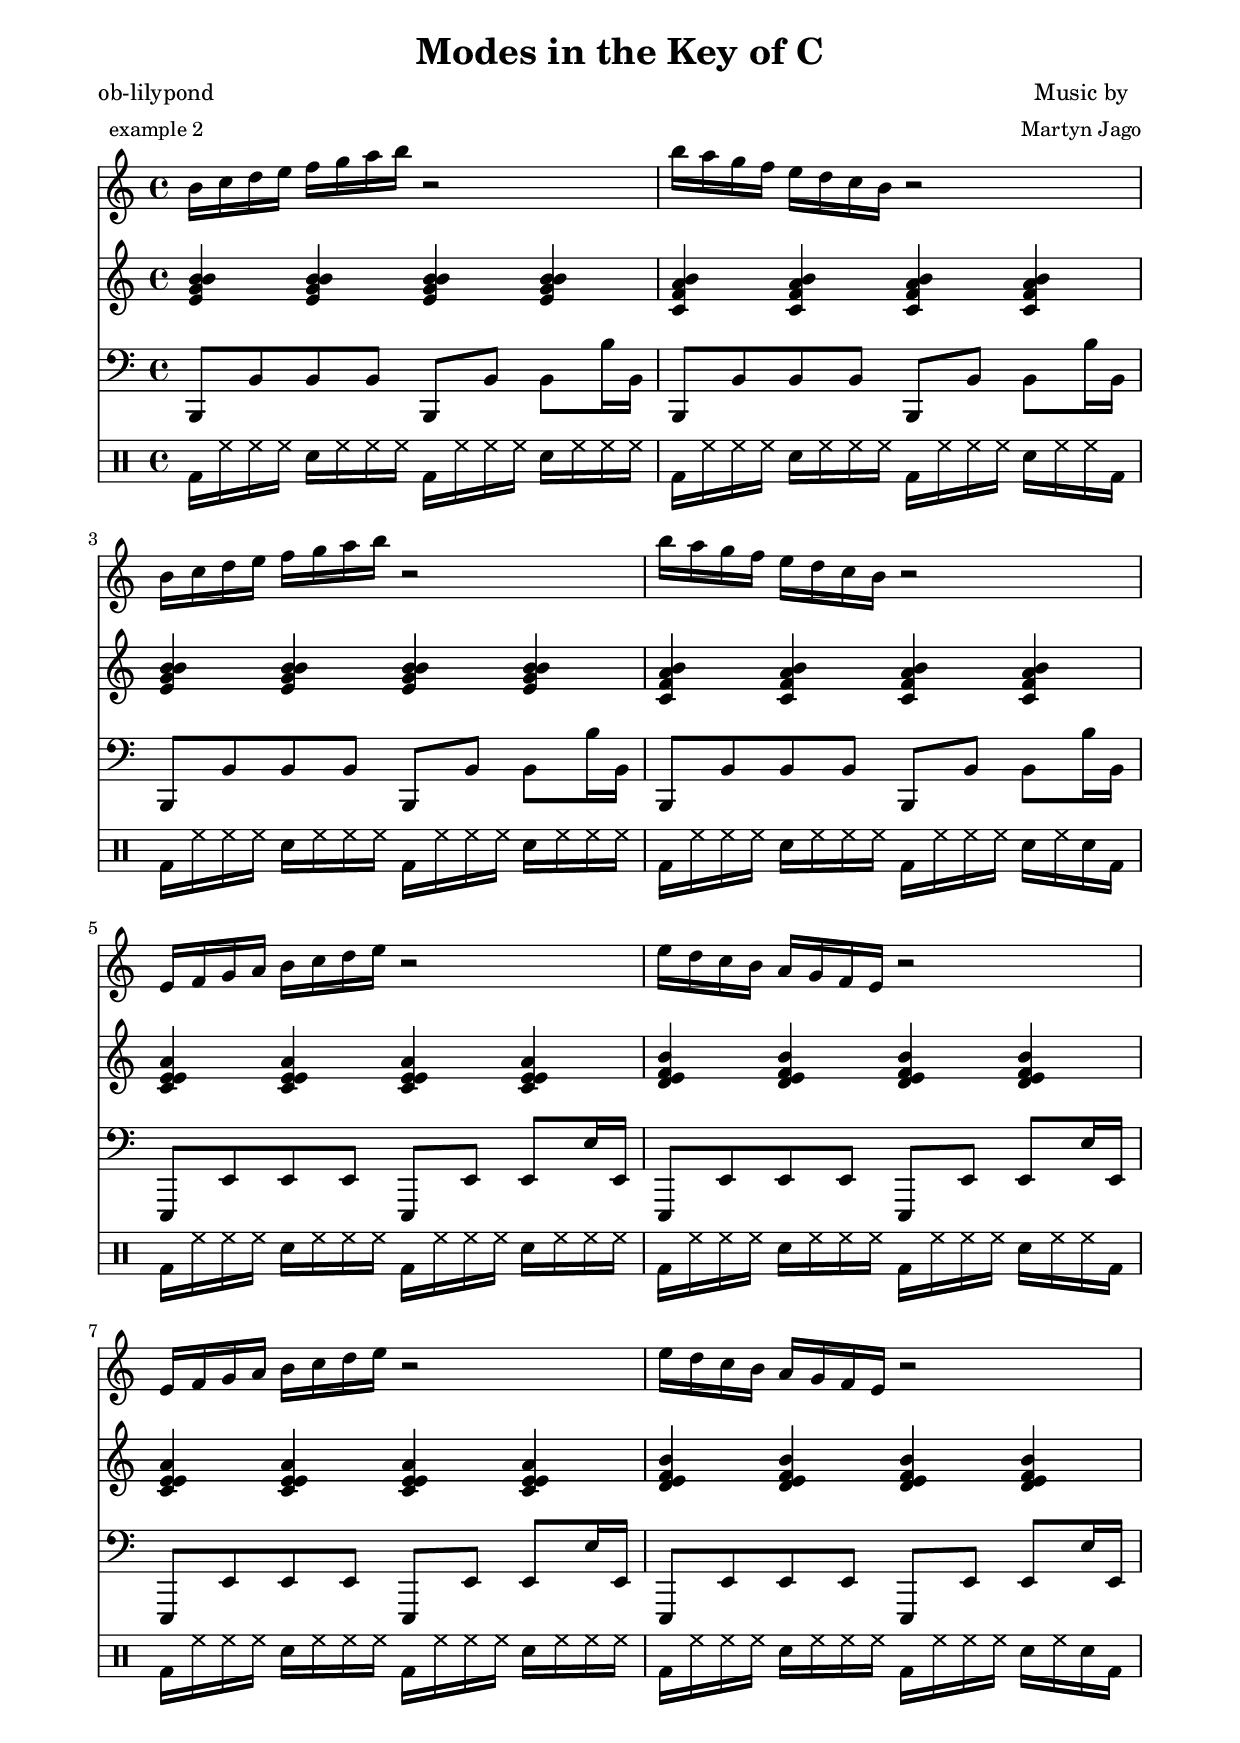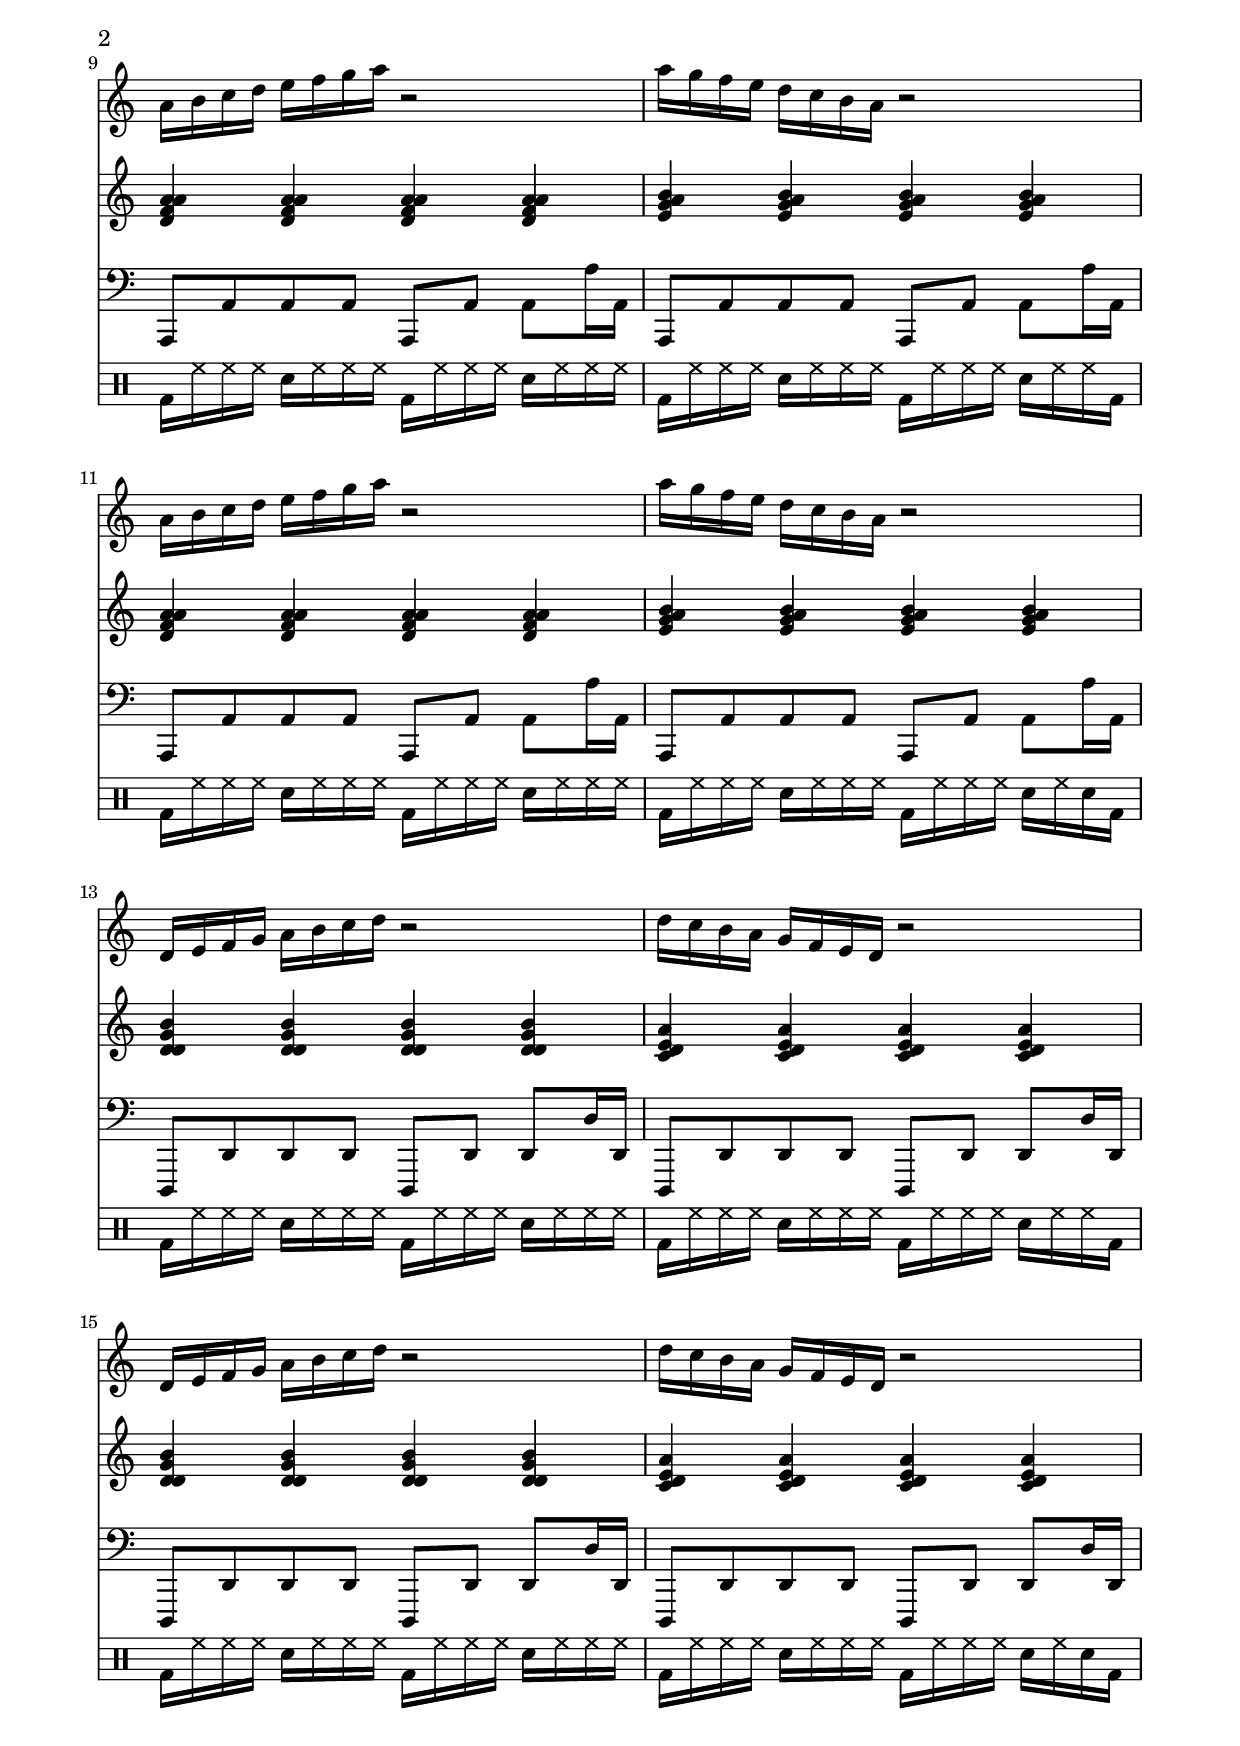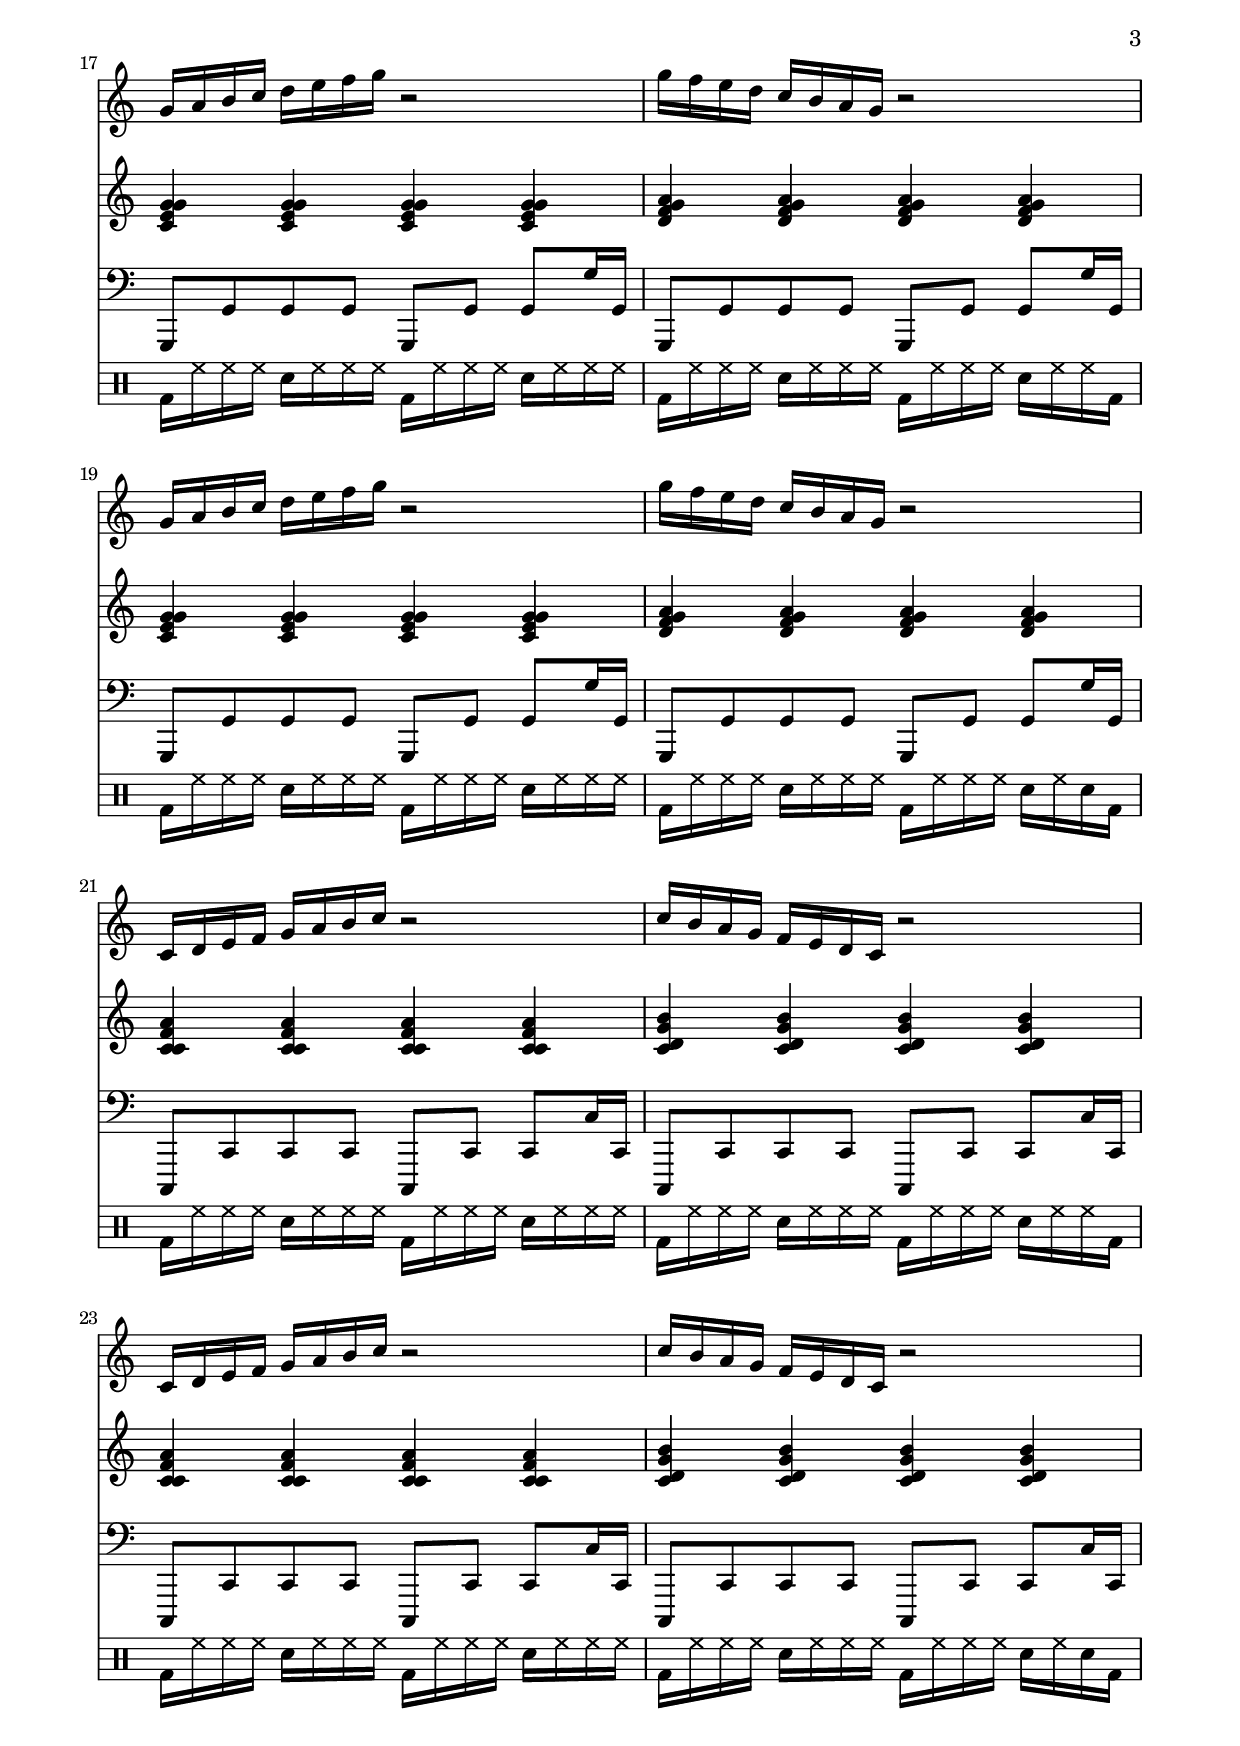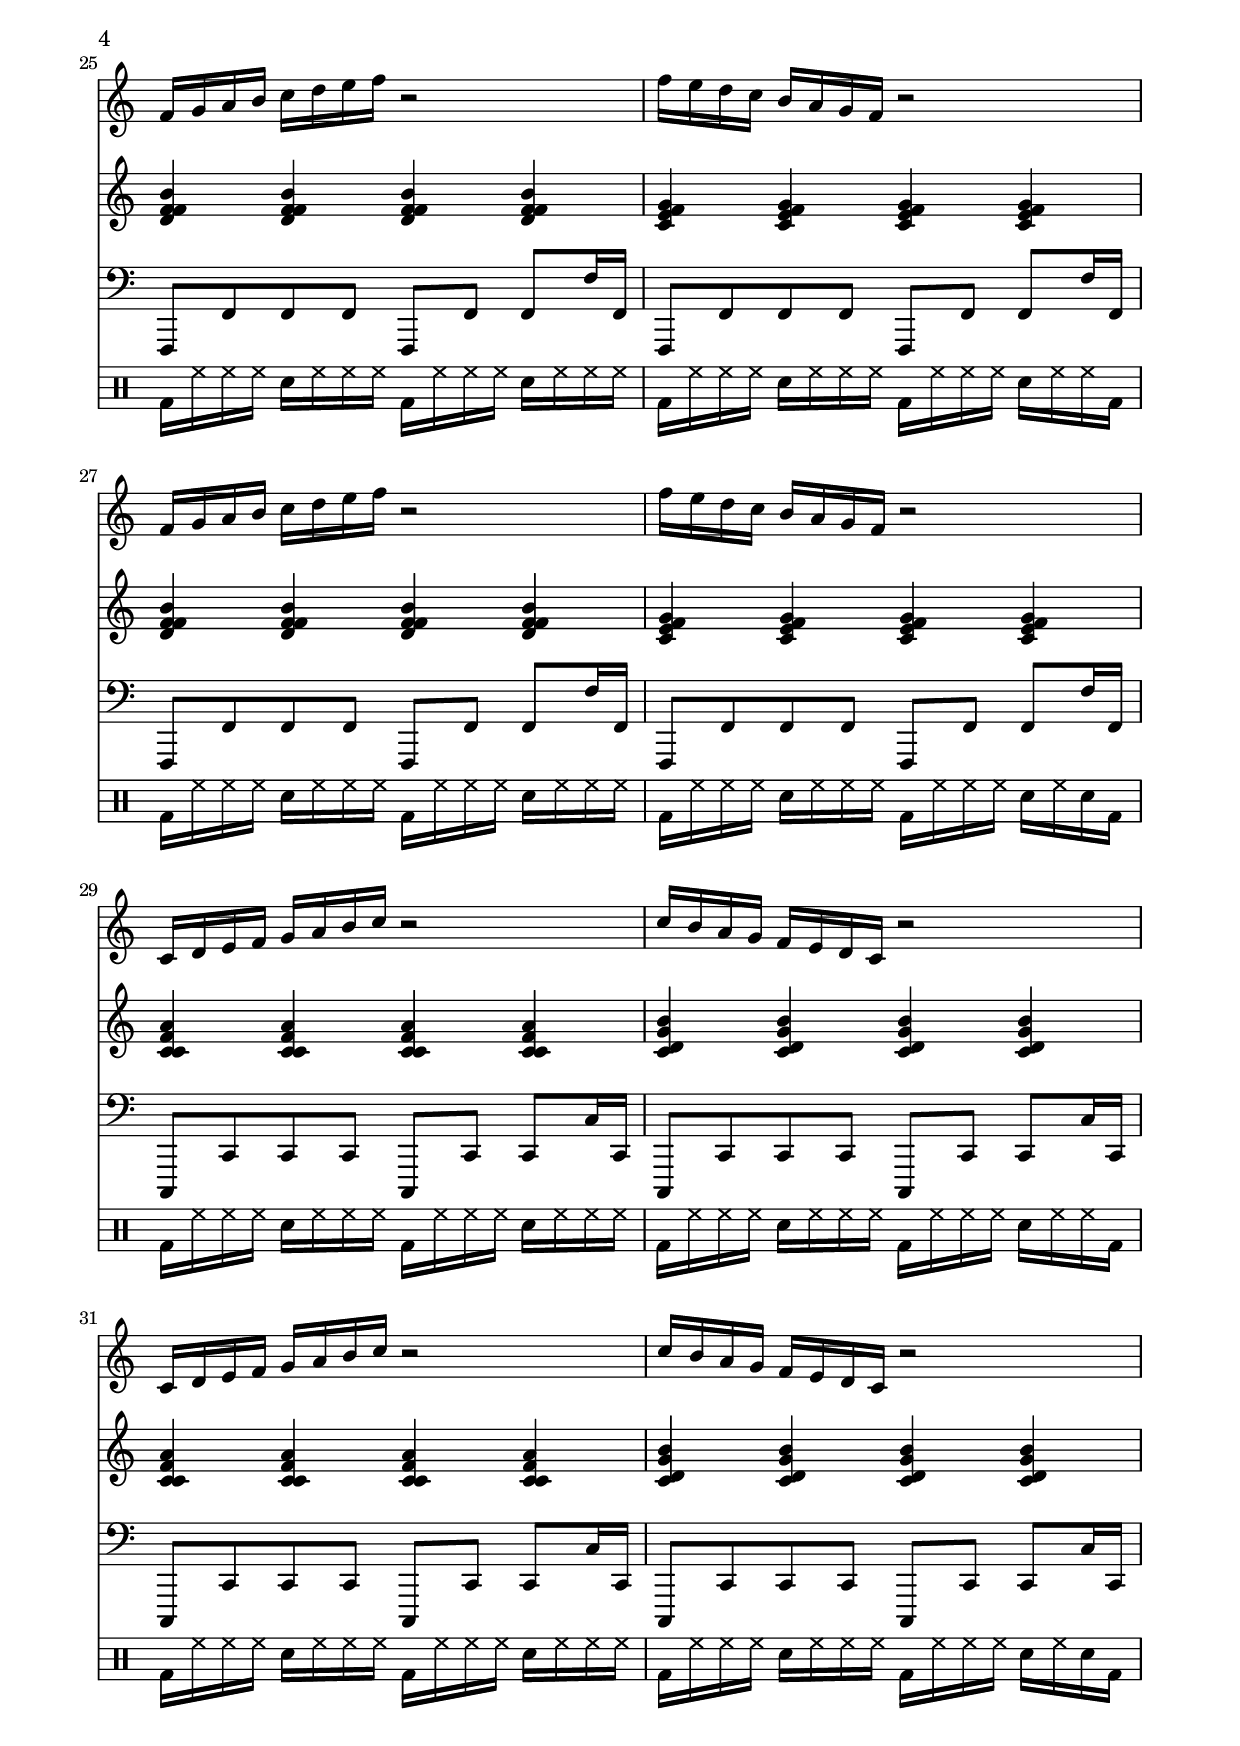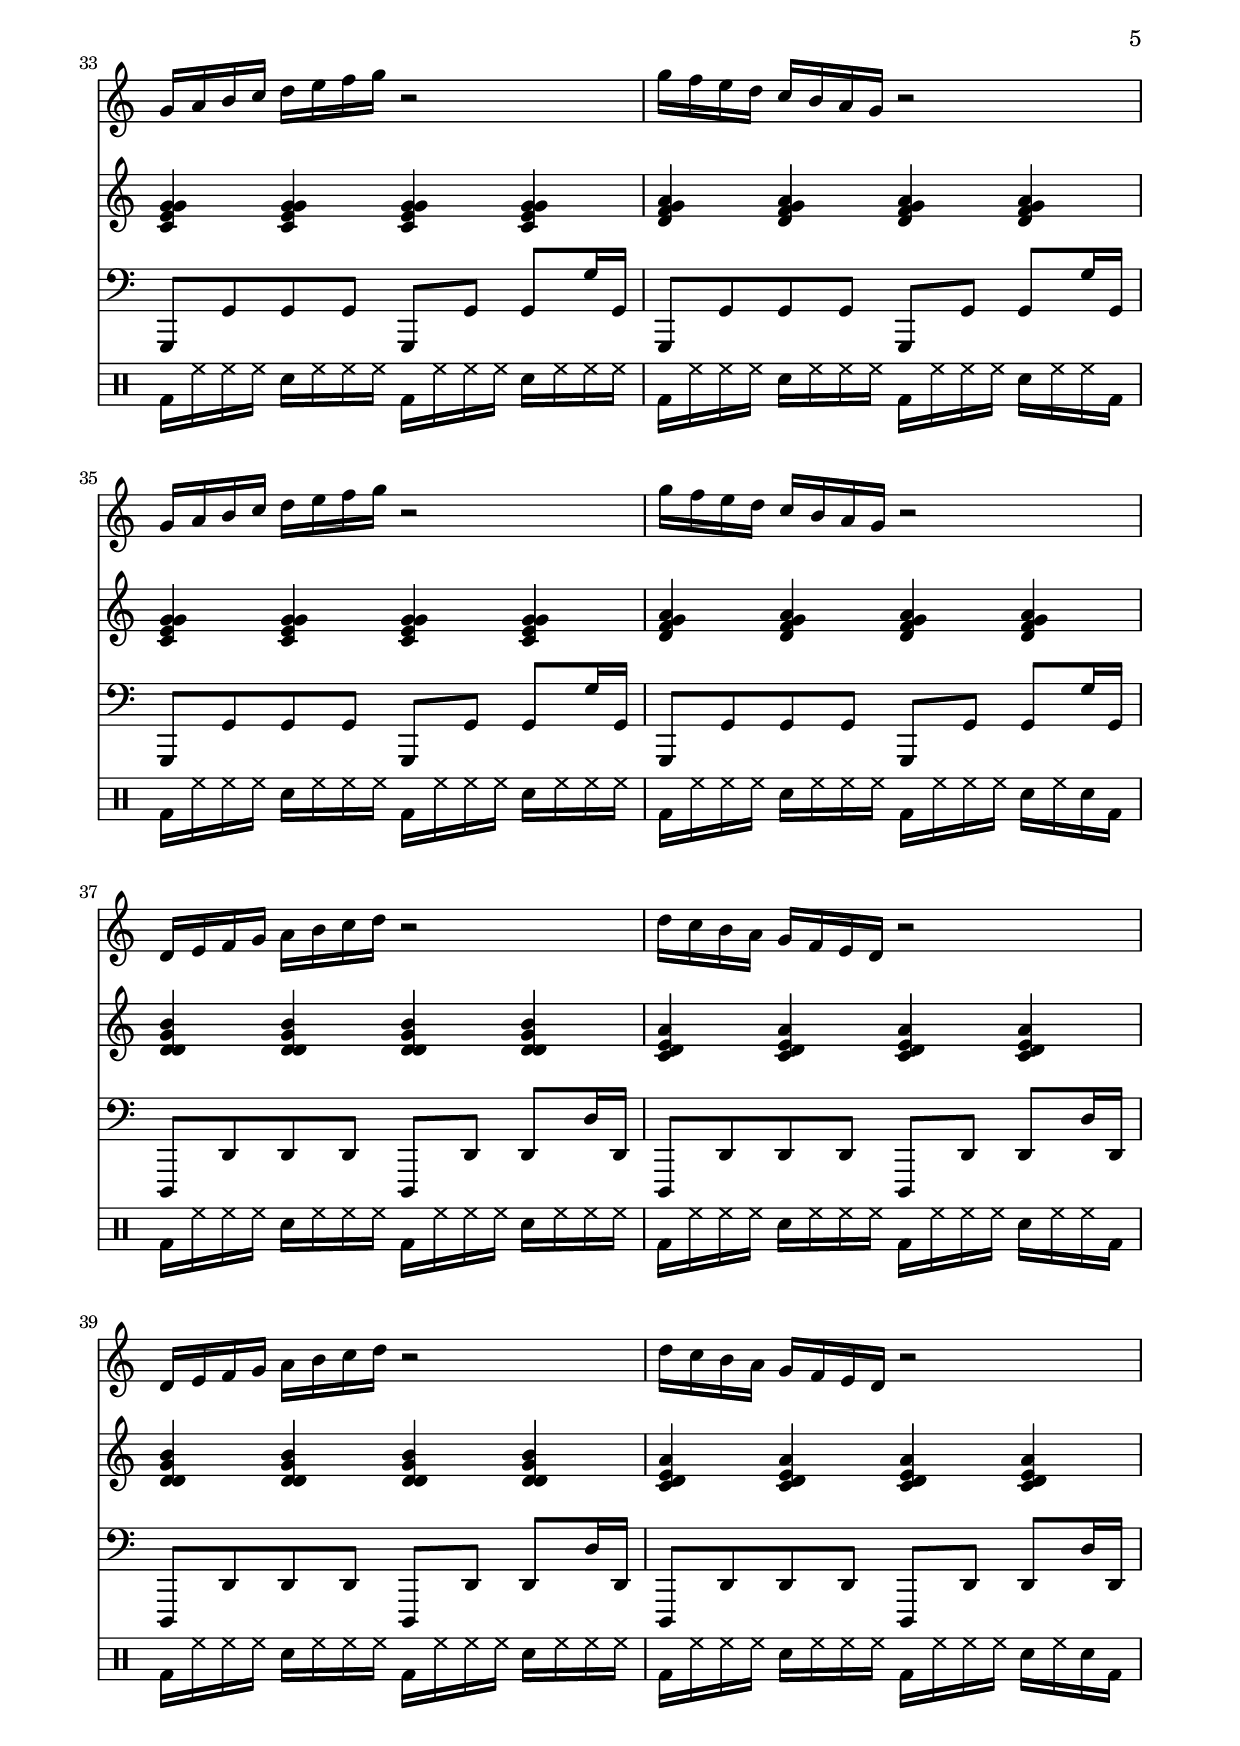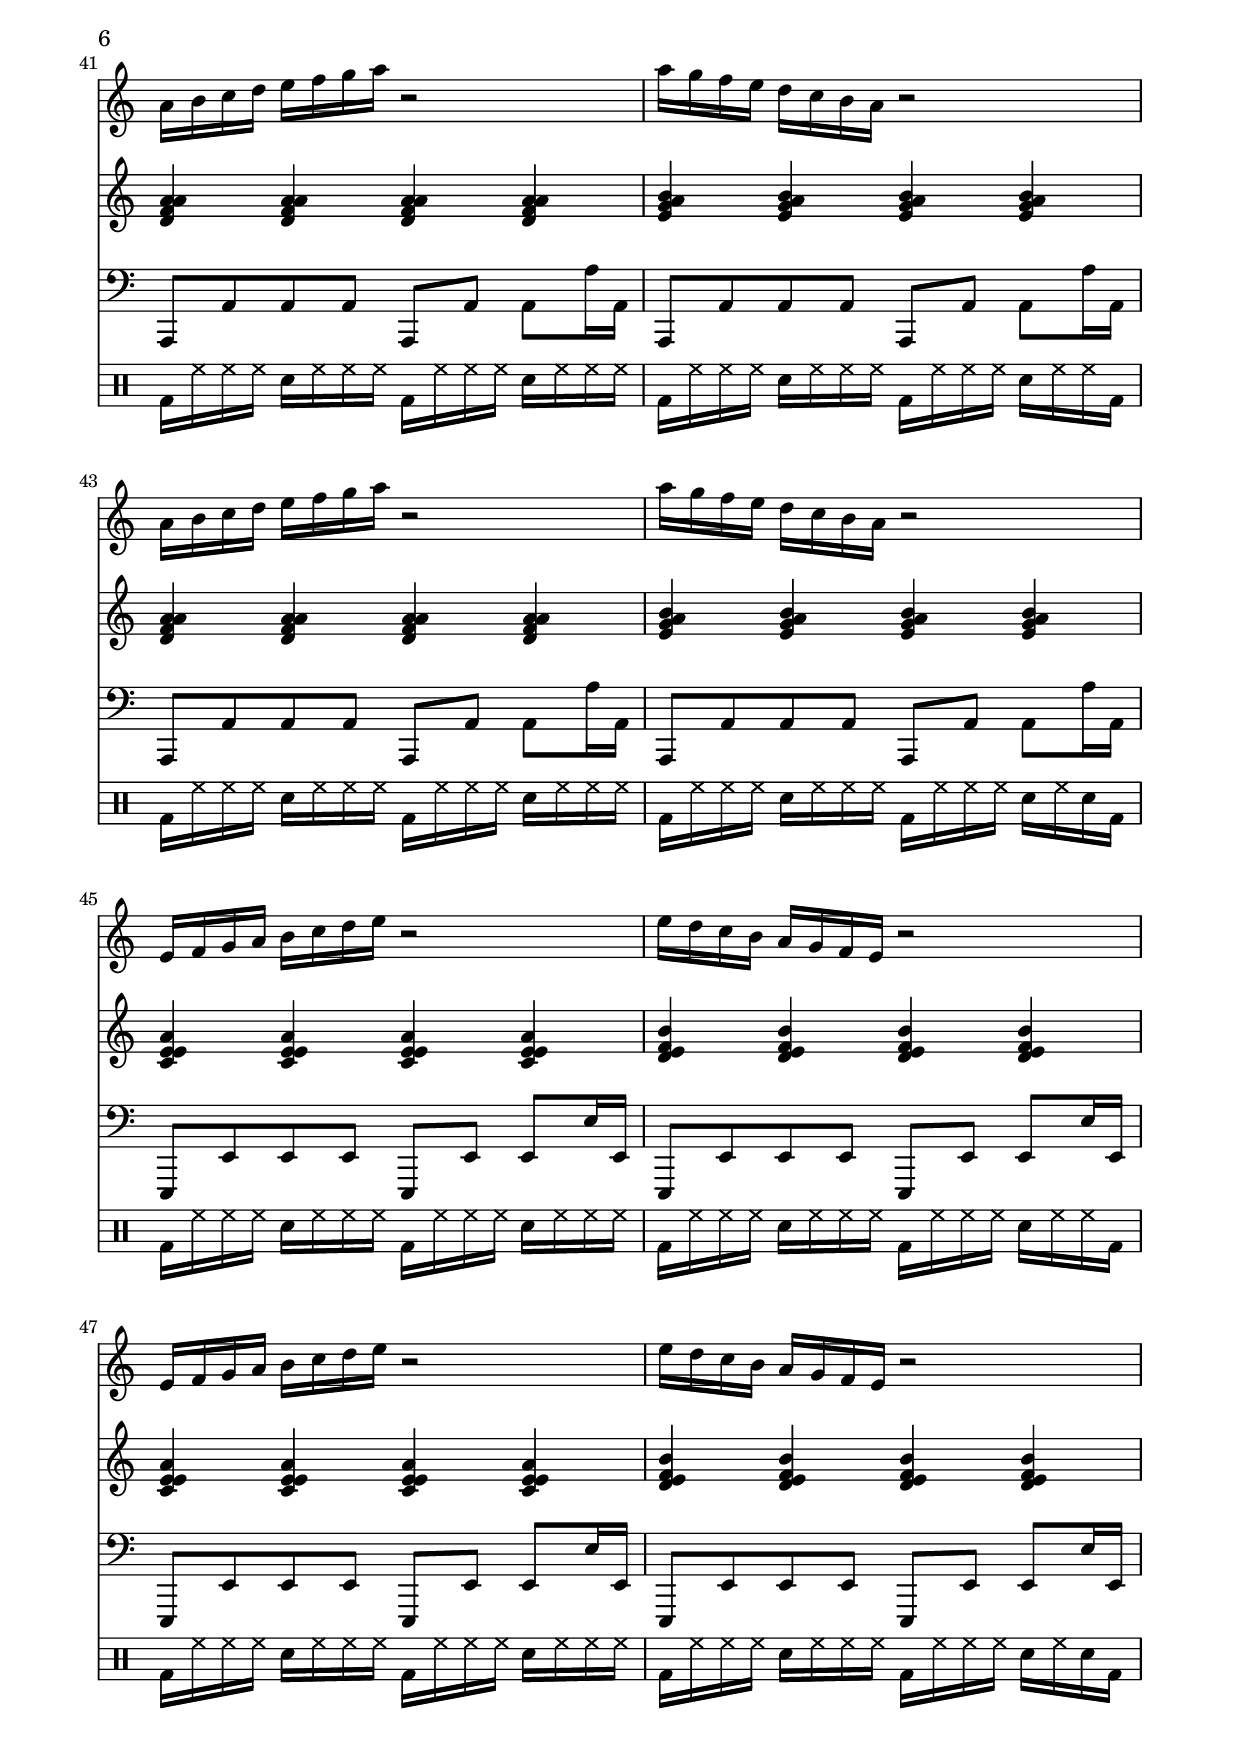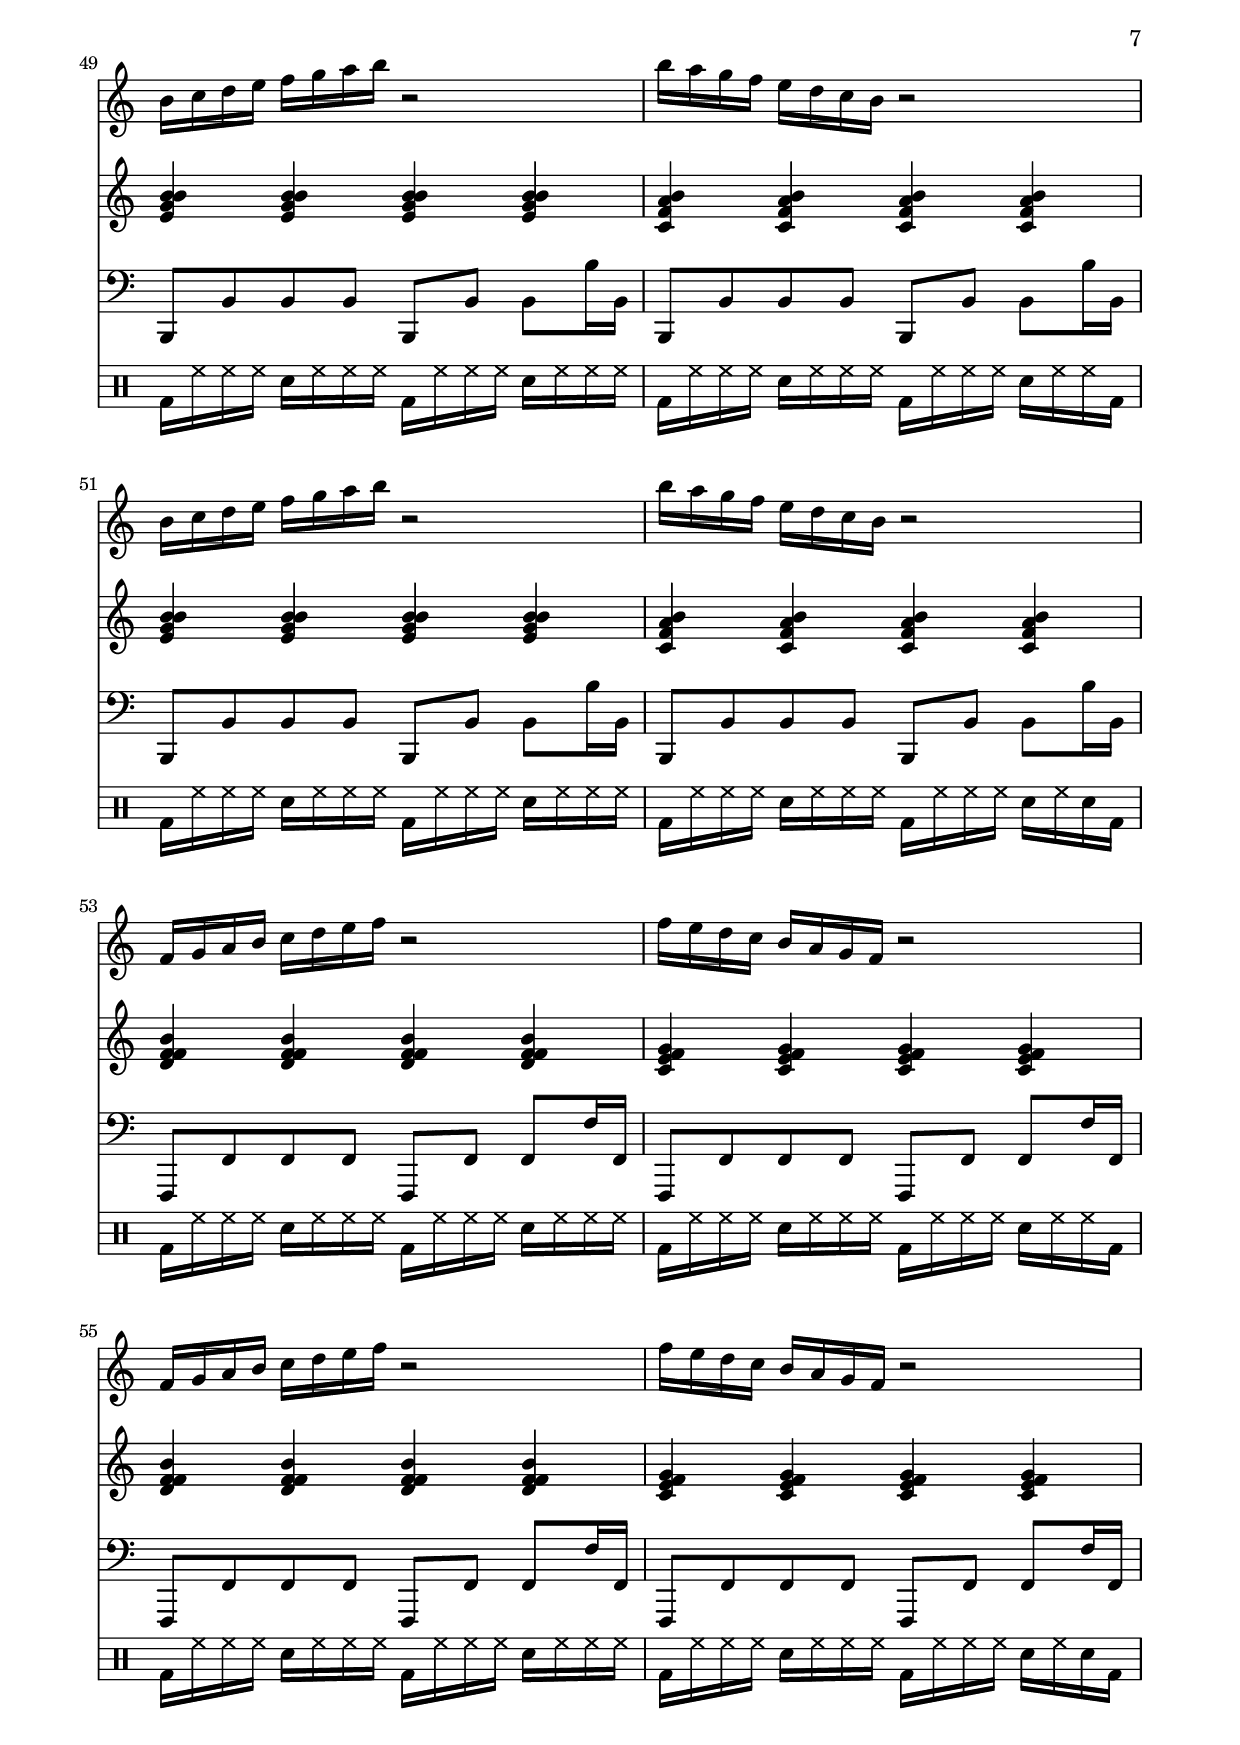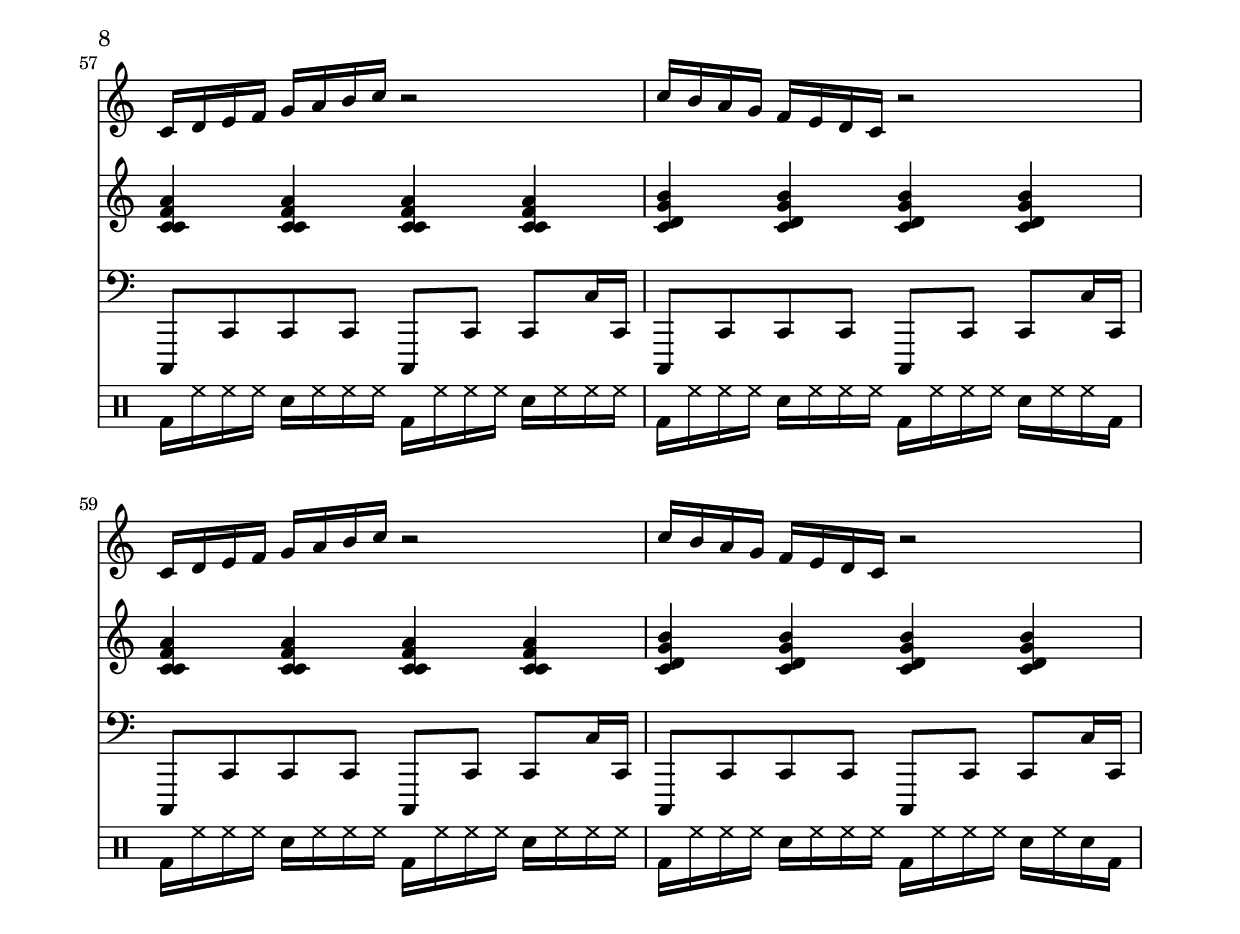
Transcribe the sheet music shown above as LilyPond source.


% [[file:~/.emacs.d/martyn/martyn/ob-lilypond/examples/arrange-mode/Modes-in-Key-of-C/modes-in-key-of-c.org::*Version][Version:1]]

\version "2.12.3"

% Version:1 ends here

% [[file:~/.emacs.d/martyn/martyn/ob-lilypond/examples/arrange-mode/Modes-in-Key-of-C/modes-in-key-of-c.org::*Arpeggios][Arpeggios:1]]

Carp = {
  c'16 d'16 e'16 f'16 g'16 a'16 b'16 c''16 r2 
  c''16 b'16 a'16 g'16 f'16 e'16 d'16 c'16 r2 
}

Garp = {
  g'16 a'16 b'16 c''16 d''16 e''16 f''16 g''16 r2 
  g''16 f''16 e''16 d''16 c''16 b'16 a'16 g'16 r2 
}

Darp = {
  d'16 e'16 f'16 g'16 a'16 b'16 c''16 d''16 r2 
  d''16 c''16 b'16 a'16 g'16 f'16 e'16 d'16 r2 
}

Aarp = {
  a'16 b'16 c''16 d''16 e''16 f''16 g''16 a''16 r2 
  a''16 g''16 f''16 e''16 d''16 c''16 b'16 a'16 r2 
}

Earp = {
  e'16 f'16 g'16 a'16 b'16 c''16 d''16 e''16 r2 
  e''16 d''16 c''16 b'16 a'16 g'16 f'16 e'16 r2 
}

Barp = {
  b'16 c''16 d''16 e''16 f''16 g''16 a''16 b''16 r2 
  b''16 a''16 g''16 f''16 e''16 d''16 c''16 b'16 r2 
}

Farp = {
  f'16 g'16 a'16 b'16 c''16 d''16 e''16 f''16 r2 
  f''16 e''16 d''16 c''16 b'16 a'16 g'16 f'16 r2 
}

% Arpeggios:1 ends here

% [[file:~/.emacs.d/martyn/martyn/ob-lilypond/examples/arrange-mode/Modes-in-Key-of-C/modes-in-key-of-c.org::*Triads][Triads:1]]

Ctriads = {
  < c' f'a'c'> 4< c' f'a'c'> 4< c' f'a'c'> 4< c' f'a'c'> 4
  < c' g'b'd'> 4< c' g'b'd'> 4< c' g'b'd'> 4< c' g'b'd'> 4
}

Gtriads = {
  < g' c'e'g'> 4< g' c'e'g'> 4< g' c'e'g'> 4< g' c'e'g'> 4
  < g' d'f'a'> 4< g' d'f'a'> 4< g' d'f'a'> 4< g' d'f'a'> 4
}

Dtriads = {
  < d' g'b'd'> 4< d' g'b'd'> 4< d' g'b'd'> 4< d' g'b'd'> 4
  < d' a'c'e'> 4< d' a'c'e'> 4< d' a'c'e'> 4< d' a'c'e'> 4
}

Atriads = {
  < a' d'f'a'> 4< a' d'f'a'> 4< a' d'f'a'> 4< a' d'f'a'> 4
  < a' e'g'b'> 4< a' e'g'b'> 4< a' e'g'b'> 4< a' e'g'b'> 4
}

Etriads = {
  < e' a'c'e'> 4< e' a'c'e'> 4< e' a'c'e'> 4< e' a'c'e'> 4
  < e' b'd'f'> 4< e' b'd'f'> 4< e' b'd'f'> 4< e' b'd'f'> 4
}

Btriads = {
  < b' e'g'b'> 4< b' e'g'b'> 4< b' e'g'b'> 4< b' e'g'b'> 4
  < b' f'a'c'> 4< b' f'a'c'> 4< b' f'a'c'> 4< b' f'a'c'> 4
}

Ftriads = {
  < f' b'd'f'> 4< f' b'd'f'> 4< f' b'd'f'> 4< f' b'd'f'> 4
  < f' c'e'g'> 4< f' c'e'g'> 4< f' c'e'g'> 4< f' c'e'g'> 4
}

% Triads:1 ends here

% [[file:~/.emacs.d/martyn/martyn/ob-lilypond/examples/arrange-mode/Modes-in-Key-of-C/modes-in-key-of-c.org::*Drums%2520(four%2520bars)][Drums-\(four-bars\):1]]

DrumsFourBars = {
  \drummode {
    bd16 hh16 hh16 hh16 sn16 hh16 hh16 hh16 
    bd16 hh16 hh16 hh16 sn16 hh16 hh16 hh16 |
    bd16 hh16 hh16 hh16 sn16 hh16 hh16 hh16 
    bd16 hh16 hh16 hh16 sn16 hh16 hh16 bd16 |
    bd16 hh16 hh16 hh16 sn16 hh16 hh16 hh16 
    bd16 hh16 hh16 hh16 sn16 hh16 hh16 hh16 |
    bd16 hh16 hh16 hh16 sn16 hh16 hh16 hh16 
    bd16 hh16 hh16 hh16 sn16 hh16 sn16 bd16 |
  }
}

% Drums-\(four-bars\):1 ends here

% [[file:~/.emacs.d/martyn/martyn/ob-lilypond/examples/arrange-mode/Modes-in-Key-of-C/modes-in-key-of-c.org::*Number%2520of%2520bars%2520to%2520compile%2520(showLastLength)][Number-of-bars-to-compile-\(showLastLength\):1]]

%  showLastLength = R1*8

% Number-of-bars-to-compile-\(showLastLength\):1 ends here

% [[file:~/.emacs.d/martyn/martyn/ob-lilypond/examples/arrange-mode/Modes-in-Key-of-C/modes-in-key-of-c.org::*Score][Score:1]]

\score {

<<

  \new Staff {
    \relative c' 
    \key c \major
    
     \set Staff.midiInstrument = #"acoustic grand"
      \Barp  \Barp
      \Earp  \Earp
      \Aarp  \Aarp
      \Darp  \Darp
      \Garp  \Garp
      \Carp  \Carp
      \Farp  \Farp

      \Carp  \Carp
      \Garp  \Garp
      \Darp  \Darp
      \Aarp  \Aarp
      \Earp  \Earp
      \Barp  \Barp
      \Farp  \Farp
      \Carp  \Carp
  }

  \new Staff {
    \relative c' 
    \key c \major
     \set Staff.midiInstrument = #"acoustic grand"
      \Btriads  \Btriads
      \Etriads  \Etriads
      \Atriads  \Atriads
      \Dtriads  \Dtriads
      \Gtriads  \Gtriads
      \Ctriads  \Ctriads
      \Ftriads  \Ftriads
      
      \Ctriads  \Ctriads
      \Gtriads  \Gtriads
      \Dtriads  \Dtriads
      \Atriads  \Atriads
      \Etriads  \Etriads
      \Btriads  \Btriads
      \Ftriads  \Ftriads
      \Ctriads  \Ctriads
 
  }

  \new Staff {
    \clef bass
    \relative c 
    \key c \major
     \set Staff.midiInstrument = #"slap bass 2"
    b,,8 b, b, b, b,, b, b, b16 b,16 | b,,8 b, b, b, b,, b, b, b16 b,16 | b,,8 b, b, b, b,, b, b, b16 b,16 | b,,8 b, b, b, b,, b, b, b16 b,16 | 
    e,,8 e, e, e, e,, e, e, e16 e,16 | e,,8 e, e, e, e,, e, e, e16 e,16 | e,,8 e, e, e, e,, e, e, e16 e,16 | e,,8 e, e, e, e,, e, e, e16 e,16 | 
    a,,8 a, a, a, a,, a, a, a16 a,16 | a,,8 a, a, a, a,, a, a, a16 a,16 | a,,8 a, a, a, a,, a, a, a16 a,16 | a,,8 a, a, a, a,, a, a, a16 a,16 | 
    d,,8 d, d, d, d,, d, d, d16 d,16 | d,,8 d, d, d, d,, d, d, d16 d,16 | d,,8 d, d, d, d,, d, d, d16 d,16 | d,,8 d, d, d, d,, d, d, d16 d,16 | 
    g,,8 g, g, g, g,, g, g, g16 g,16 | g,,8 g, g, g, g,, g, g, g16 g,16 | g,,8 g, g, g, g,, g, g, g16 g,16 | g,,8 g, g, g, g,, g, g, g16 g,16 | 
    c,,8 c, c, c, c,, c, c, c16 c,16 | c,,8 c, c, c, c,, c, c, c16 c,16 | c,,8 c, c, c, c,, c, c, c16 c,16 | c,,8 c, c, c, c,, c, c, c16 c,16 | 
    f,,8 f, f, f, f,, f, f, f16 f,16 | f,,8 f, f, f, f,, f, f, f16 f,16 | f,,8 f, f, f, f,, f, f, f16 f,16 | f,,8 f, f, f, f,, f, f, f16 f,16 | 
    
    c,,8 c, c, c, c,, c, c, c16 c,16 | c,,8 c, c, c, c,, c, c, c16 c,16 | c,,8 c, c, c, c,, c, c, c16 c,16 | c,,8 c, c, c, c,, c, c, c16 c,16 | 
    g,,8 g, g, g, g,, g, g, g16 g,16 | g,,8 g, g, g, g,, g, g, g16 g,16 | g,,8 g, g, g, g,, g, g, g16 g,16 | g,,8 g, g, g, g,, g, g, g16 g,16 | 
    d,,8 d, d, d, d,, d, d, d16 d,16 | d,,8 d, d, d, d,, d, d, d16 d,16 | d,,8 d, d, d, d,, d, d, d16 d,16 | d,,8 d, d, d, d,, d, d, d16 d,16 | 
    a,,8 a, a, a, a,, a, a, a16 a,16 | a,,8 a, a, a, a,, a, a, a16 a,16 | a,,8 a, a, a, a,, a, a, a16 a,16 | a,,8 a, a, a, a,, a, a, a16 a,16 | 
    e,,8 e, e, e, e,, e, e, e16 e,16 | e,,8 e, e, e, e,, e, e, e16 e,16 | e,,8 e, e, e, e,, e, e, e16 e,16 | e,,8 e, e, e, e,, e, e, e16 e,16 | 
    b,,8 b, b, b, b,, b, b, b16 b,16 | b,,8 b, b, b, b,, b, b, b16 b,16 | b,,8 b, b, b, b,, b, b, b16 b,16 | b,,8 b, b, b, b,, b, b, b16 b,16 | 
    f,,8 f, f, f, f,, f, f, f16 f,16 | f,,8 f, f, f, f,, f, f, f16 f,16 | f,,8 f, f, f, f,, f, f, f16 f,16 | f,,8 f, f, f, f,, f, f, f16 f,16 | 
    c,,8 c, c, c, c,, c, c, c16 c,16 | c,,8 c, c, c, c,, c, c, c16 c,16 | c,,8 c, c, c, c,, c, c, c16 c,16 | c,,8 c, c, c, c,, c, c, c16 c,16 | 

  }

  \new DrumStaff {
    \DrumsFourBars
    \DrumsFourBars
    \DrumsFourBars
    \DrumsFourBars
    \DrumsFourBars
    \DrumsFourBars
    \DrumsFourBars

    \DrumsFourBars
    \DrumsFourBars
    \DrumsFourBars
    \DrumsFourBars
    \DrumsFourBars
    \DrumsFourBars
    \DrumsFourBars
    \DrumsFourBars
  }

>>
  
\layout {
  }
  \midi {
    \context {
      \Score
      tempoWholesPerMinute = #(ly:make-moment 60 4)
    }
  }

}

% Score:1 ends here

% [[file:~/.emacs.d/martyn/martyn/ob-lilypond/examples/arrange-mode/Modes-in-Key-of-C/modes-in-key-of-c.org::*Paper][Paper:1]]

\paper {
  #(define dump-extents #t) 
  
  indent = 0\mm
  line-width = 200\mm - 2.0 * 0.4\in
  ragged-right = #""
  force-assignment = #""
  line-width = #(- line-width (* mm  3.000000))
}

% Paper:1 ends here

% [[file:~/.emacs.d/martyn/martyn/ob-lilypond/examples/arrange-mode/Modes-in-Key-of-C/modes-in-key-of-c.org::*Header][Header:1]]

\header {
  title = \markup \center-column {"Modes in the Key of C"} 
  composer =  \markup \center-column { "Music by" \small "Martyn Jago" }
  poet =  \markup \center-column { "ob-lilypond" \small "example 2" }
}

% Header:1 ends here
